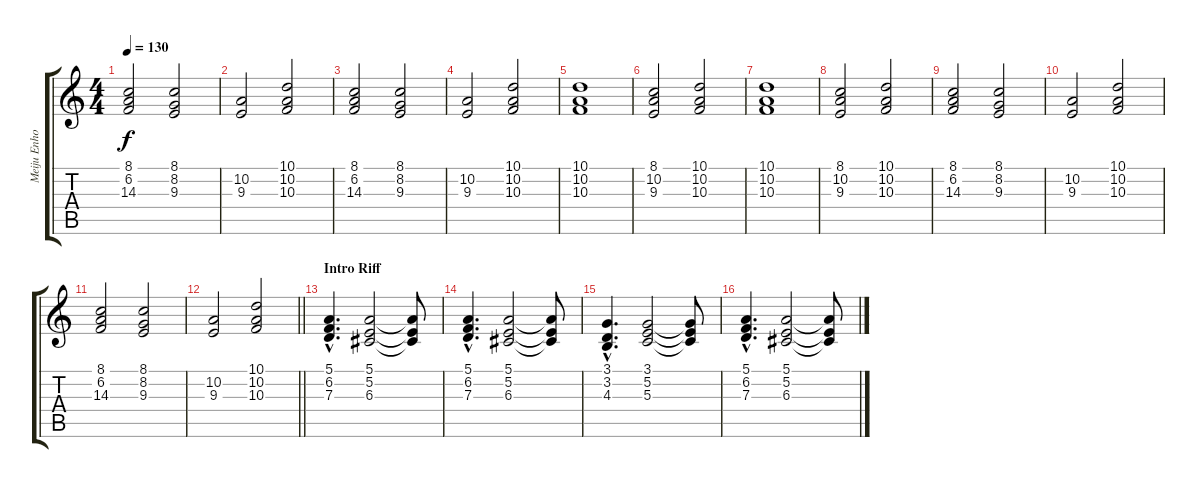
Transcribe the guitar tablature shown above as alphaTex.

\track ("Meiju Enho" "Meiju Enho") {instrument stringensemble1}
\staff {score tabs}
\tuning (E4 B3 G3 D3 A2 E2) {hide}
\ts (4 4)
\tempo 130
\clef g2
\ks c
(8.1 6.2 14.3).2{dy f} (8.1 8.2 9.3).2 |
(10.2 9.3).2 (10.1 10.2 10.3).2 |
(8.1 6.2 14.3).2 (8.1 8.2 9.3).2 |
(10.2 9.3).2 (10.1 10.2 10.3).2 |
(10.1 10.2 10.3).1 |
(8.1 10.2 9.3).2 (10.1 10.2 10.3).2 |
(10.1 10.2 10.3).1 |
(8.1 10.2 9.3).2 (10.1 10.2 10.3).2 |
(8.1 6.2 14.3).2 (8.1 8.2 9.3).2 |
(10.2 9.3).2 (10.1 10.2 10.3).2 |
(8.1 6.2 14.3).2 (8.1 8.2 9.3).2 |
\barLineRight lightlight
(10.2 9.3).2 (10.1 10.2 10.3).2 |
\section ("" "Intro Riff")
(5.1{hac} 6.2{hac} 7.3{hac}).4{d} (5.1 5.2 6.3).2 (5.1{t} 5.2{t} 6.3{t}).8 |
(5.1{hac} 6.2{hac} 7.3{hac}).4{d} (5.1 5.2 6.3).2 (5.1{t} 5.2{t} 6.3{t}).8 |
(3.1{hac} 3.2{hac} 4.3{hac}).4{d} (3.1 5.2 5.3).2 (3.1{t} 5.2{t} 5.3{t}).8 |
(5.1{hac} 6.2{hac} 7.3{hac}).4{d} (5.1 5.2 6.3).2 (5.1{t} 5.2{t} 6.3{t}).8
